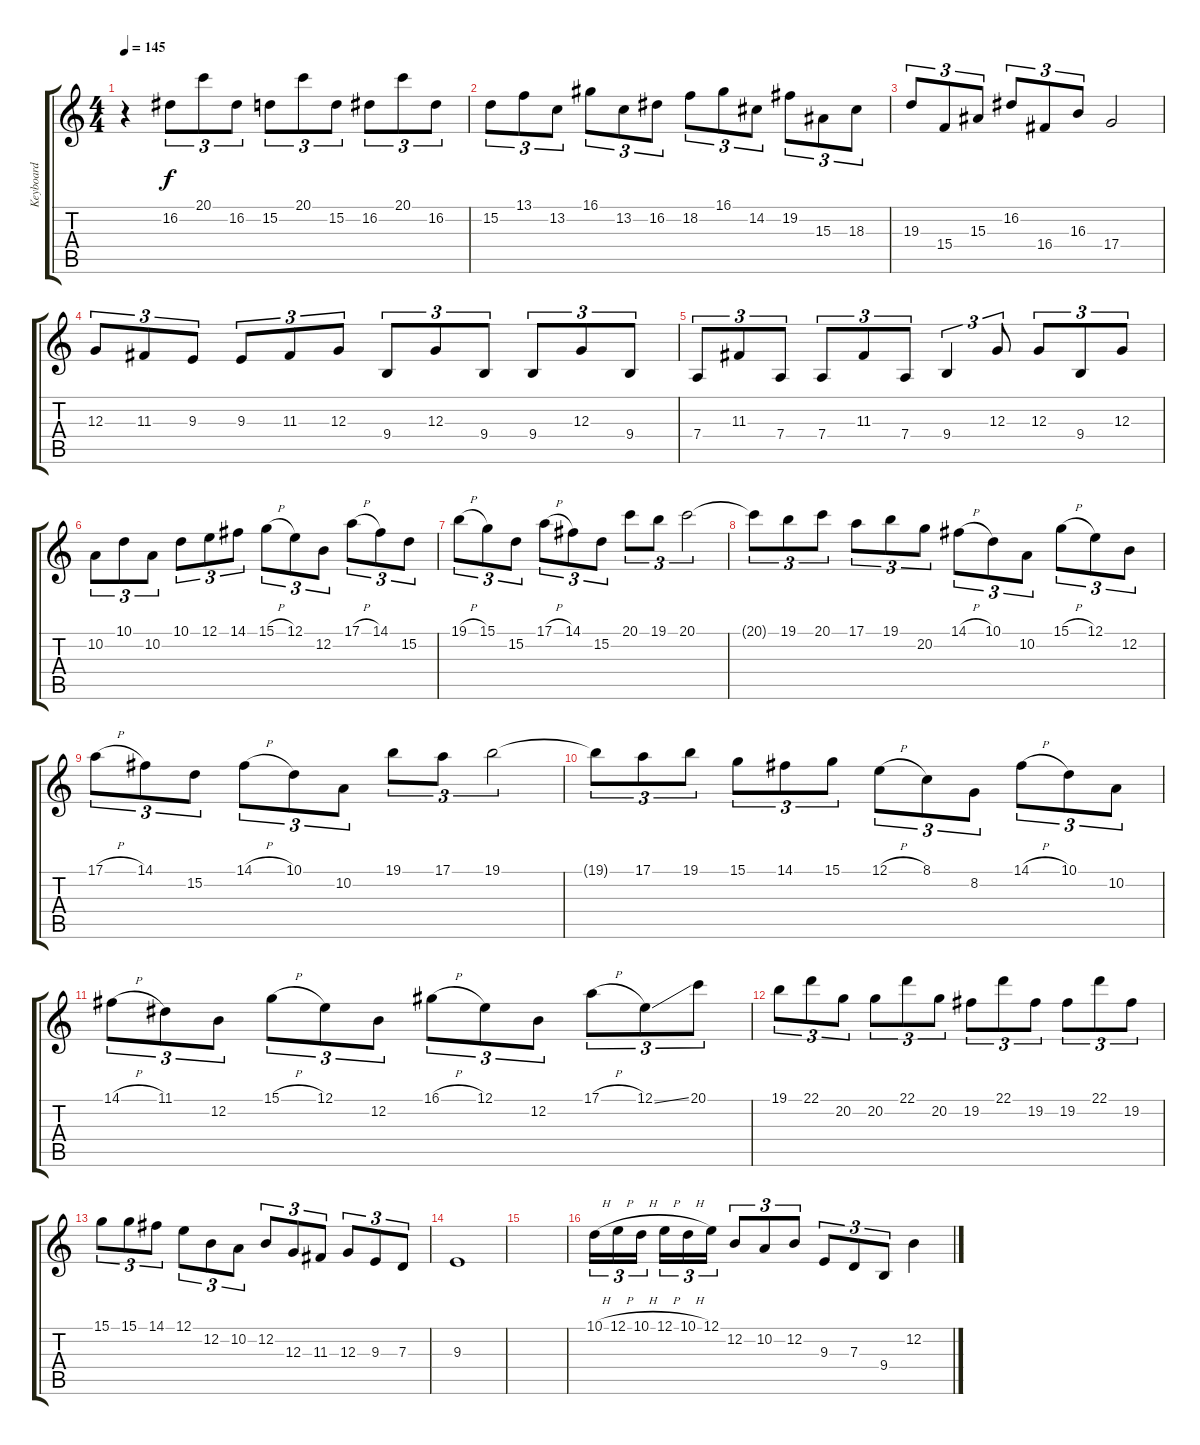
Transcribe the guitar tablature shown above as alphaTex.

\track ("Keyboard" "Keyboard") {instrument harpsichord}
\staff {score tabs}
\tuning (E4 B3 G3 D3 A2 E2) {hide}
\ts (4 4)
\tempo 145
\clef g2
\ks c
r.4{dy f} 16.2.8{tu (3 2)} 20.1.8{tu (3 2)} 16.2.8{tu (3 2)} 15.2.8{tu (3 2)} 20.1.8{tu (3 2)} 15.2.8{tu (3 2)} 16.2.8{tu (3 2)} 20.1.8{tu (3 2)} 16.2.8{tu (3 2)} |
15.2.8{tu (3 2)} 13.1.8{tu (3 2)} 13.2.8{tu (3 2)} 16.1.8{tu (3 2)} 13.2.8{tu (3 2)} 16.2.8{tu (3 2)} 18.2.8{tu (3 2)} 16.1.8{tu (3 2)} 14.2.8{tu (3 2)} 19.2.8{tu (3 2)} 15.3.8{tu (3 2)} 18.3.8{tu (3 2)} |
19.3.8{tu (3 2)} 15.4.8{tu (3 2)} 15.3.8{tu (3 2)} 16.2.8{tu (3 2)} 16.4.8{tu (3 2)} 16.3.8{tu (3 2)} 17.4.2 |
12.3.8{tu (3 2)} 11.3.8{tu (3 2)} 9.3.8{tu (3 2)} 9.3.8{tu (3 2)} 11.3.8{tu (3 2)} 12.3.8{tu (3 2)} 9.4.8{tu (3 2)} 12.3.8{tu (3 2)} 9.4.8{tu (3 2)} 9.4.8{tu (3 2)} 12.3.8{tu (3 2)} 9.4.8{tu (3 2)} |
7.4.8{tu (3 2)} 11.3.8{tu (3 2)} 7.4.8{tu (3 2)} 7.4.8{tu (3 2)} 11.3.8{tu (3 2)} 7.4.8{tu (3 2)} 9.4.4{tu (3 2)} 12.3.8{tu (3 2)} 12.3.8{tu (3 2)} 9.4.8{tu (3 2)} 12.3.8{tu (3 2)} |
10.2.8{tu (3 2)} 10.1.8{tu (3 2)} 10.2.8{tu (3 2)} 10.1.8{tu (3 2)} 12.1.8{tu (3 2)} 14.1.8{tu (3 2)} 15.1{h}.8{tu (3 2)} 12.1.8{tu (3 2)} 12.2.8{tu (3 2)} 17.1{h}.8{tu (3 2)} 14.1.8{tu (3 2)} 15.2.8{tu (3 2)} |
19.1{h}.8{tu (3 2)} 15.1.8{tu (3 2)} 15.2.8{tu (3 2)} 17.1{h}.8{tu (3 2)} 14.1.8{tu (3 2)} 15.2.8{tu (3 2)} 20.1.8{tu (3 2)} 19.1.8{tu (3 2)} 20.1.2{tu (3 2)} |
20.1{t}.8{tu (3 2)} 19.1.8{tu (3 2)} 20.1.8{tu (3 2)} 17.1.8{tu (3 2)} 19.1.8{tu (3 2)} 20.2.8{tu (3 2)} 14.1{h}.8{tu (3 2)} 10.1.8{tu (3 2)} 10.2.8{tu (3 2)} 15.1{h}.8{tu (3 2)} 12.1.8{tu (3 2)} 12.2.8{tu (3 2)} |
17.1{h}.8{tu (3 2)} 14.1.8{tu (3 2)} 15.2.8{tu (3 2)} 14.1{h}.8{tu (3 2)} 10.1.8{tu (3 2)} 10.2.8{tu (3 2)} 19.1.8{tu (3 2)} 17.1.8{tu (3 2)} 19.1.2{tu (3 2)} |
19.1{t}.8{tu (3 2)} 17.1.8{tu (3 2)} 19.1.8{tu (3 2)} 15.1.8{tu (3 2)} 14.1.8{tu (3 2)} 15.1.8{tu (3 2)} 12.1{h}.8{tu (3 2)} 8.1.8{tu (3 2)} 8.2.8{tu (3 2)} 14.1{h}.8{tu (3 2)} 10.1.8{tu (3 2)} 10.2.8{tu (3 2)} |
14.1{h}.8{tu (3 2)} 11.1.8{tu (3 2)} 12.2.8{tu (3 2)} 15.1{h}.8{tu (3 2)} 12.1.8{tu (3 2)} 12.2.8{tu (3 2)} 16.1{h}.8{tu (3 2)} 12.1.8{tu (3 2)} 12.2.8{tu (3 2)} 17.1{h}.8{tu (3 2)} 12.1{ss}.8{tu (3 2)} 20.1.8{tu (3 2)} |
19.1.8{tu (3 2)} 22.1.8{tu (3 2)} 20.2.8{tu (3 2)} 20.2.8{tu (3 2)} 22.1.8{tu (3 2)} 20.2.8{tu (3 2)} 19.2.8{tu (3 2)} 22.1.8{tu (3 2)} 19.2.8{tu (3 2)} 19.2.8{tu (3 2)} 22.1.8{tu (3 2)} 19.2.8{tu (3 2)} |
15.1.8{tu (3 2)} 15.1.8{tu (3 2)} 14.1.8{tu (3 2)} 12.1.8{tu (3 2)} 12.2.8{tu (3 2)} 10.2.8{tu (3 2)} 12.2.8{tu (3 2)} 12.3.8{tu (3 2)} 11.3.8{tu (3 2)} 12.3.8{tu (3 2)} 9.3.8{tu (3 2)} 7.3.8{tu (3 2)} |
9.3.1 |
|
10.1{h}.16{tu (3 2)} 12.1{h}.16{tu (3 2)} 10.1{h}.16{tu (3 2)} 12.1{h}.16{tu (3 2)} 10.1{h}.16{tu (3 2)} 12.1.16{tu (3 2)} 12.2.8{tu (3 2)} 10.2.8{tu (3 2)} 12.2.8{tu (3 2)} 9.3.8{tu (3 2)} 7.3.8{tu (3 2)} 9.4.8{tu (3 2)} 12.2.4
